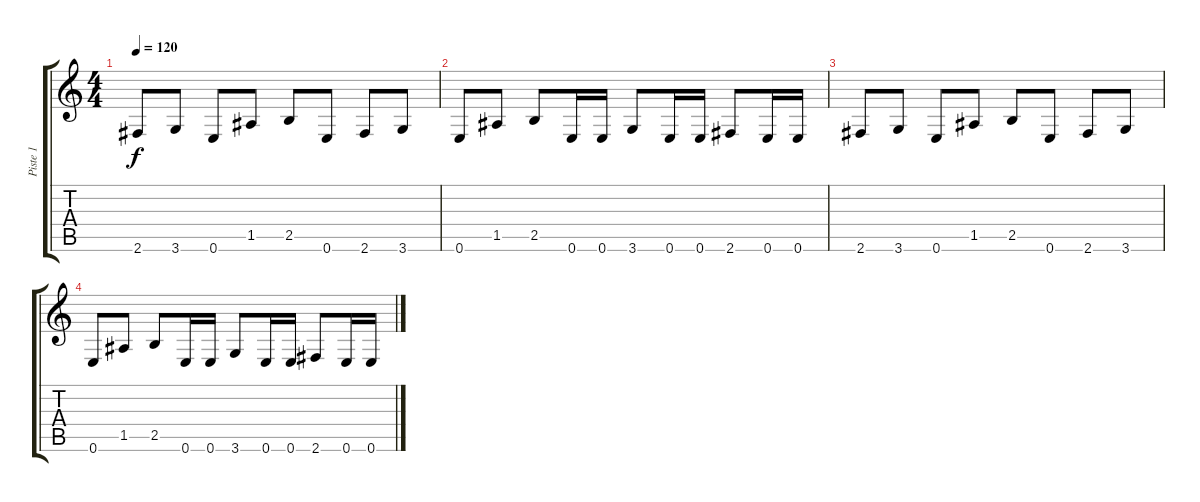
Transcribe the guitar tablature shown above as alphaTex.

\track ("Piste 1" "Piste 1") {instrument distortionguitar}
\staff {score tabs}
\tuning (E4 B3 G3 D3 A2 E2) {hide}
\ts (4 4)
\tempo 120
\clef g2
\ks c
2.6.8{dy f} 3.6.8 0.6.8 1.5.8 2.5.8 0.6.8 2.6.8 3.6.8 |
0.6.8 1.5.8 2.5.8 0.6.16 0.6.16 3.6.8 0.6.16 0.6.16 2.6.8 0.6.16 0.6.16 |
2.6.8 3.6.8 0.6.8 1.5.8 2.5.8 0.6.8 2.6.8 3.6.8 |
0.6.8 1.5.8 2.5.8 0.6.16 0.6.16 3.6.8 0.6.16 0.6.16 2.6.8 0.6.16 0.6.16
